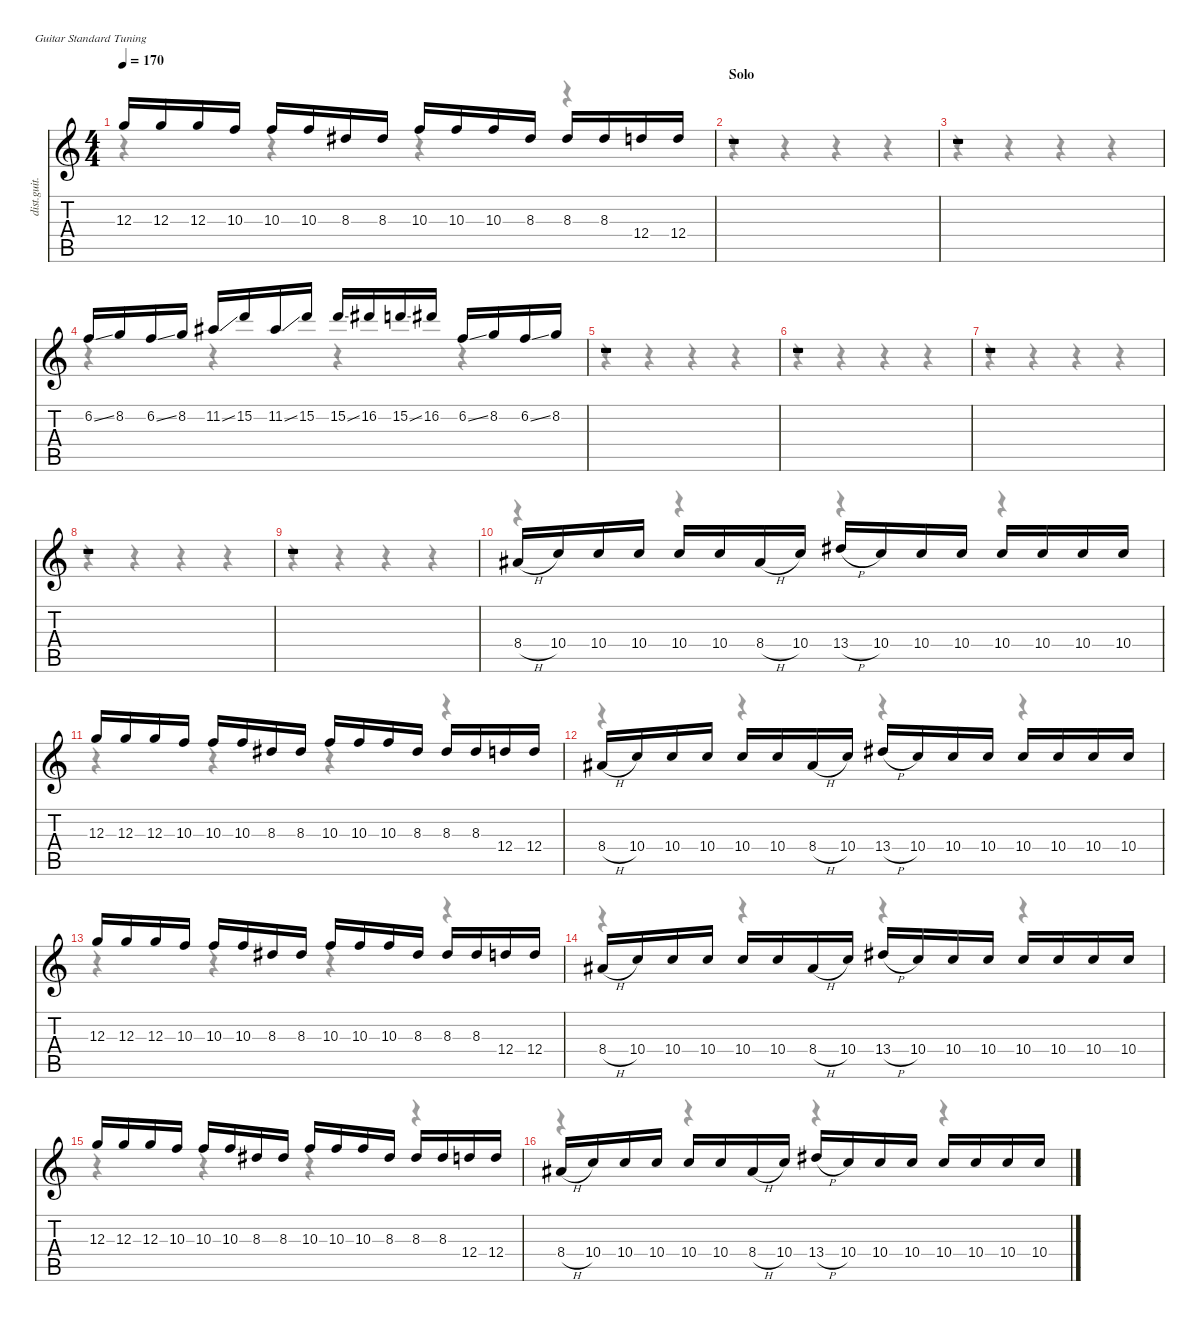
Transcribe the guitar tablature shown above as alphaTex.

\hideDynamics
\bracketExtendMode nobrackets
\otherSystemsTrackNameOrientation horizontal
\track ("Lead 2" "dist.guit.") {instrument distortionguitar}
\staff {score tabs}
\tuning (E4 B3 G3 D3 A2 E2)
\voice
\ts (4 4)
\scale
1.09391
\tempo 170
\accidentals auto
\clef g2
\ottava regular
\simile none
\ks c
12.3.16{dy f} 12.3.16 12.3.16 10.3.16 10.3.16 10.3.16 8.3{acc #}.16 8.3{acc #}.16 10.3.16 10.3.16 10.3.16 8.3{acc #}.16 8.3{acc #}.16 8.3{acc #}.16 12.4.16 12.4.16 |
\section ("" "Solo")
\scale
0.978277 r.1 |
\scale
0.978277 r.1 |
\scale
0.978277 6.2{ss}.16 8.2.16 6.2{ss}.16 8.2.16 11.2{ss acc #}.16 15.2.16 11.2{ss acc #}.16 15.2.16 15.2{ss}.16 16.2{acc #}.16 15.2{ss}.16 16.2{acc #}.16 6.2{ss}.16 8.2.16 6.2{ss}.16 8.2.16 |
\scale
0.978277 r.1 |
\scale
0.992988 r.1 |
\scale
1.06188 r.1 |
\scale
0.988084 r.1 |
\scale
0.986122 r.1 |
\section ("" "")
\scale
0.975825 8.4{h acc #}.16 10.4.16 10.4.16 10.4.16 10.4.16 10.4.16 8.4{h acc #}.16 10.4.16 13.4{h acc #}.16 10.4.16 10.4.16 10.4.16 10.4.16 10.4.16 10.4.16 10.4.16 |
\scale
0.988084 12.3.16 12.3.16 12.3.16 10.3.16 10.3.16 10.3.16 8.3{acc #}.16 8.3{acc #}.16 10.3.16 10.3.16 10.3.16 8.3{acc #}.16 8.3{acc #}.16 8.3{acc #}.16 12.4.16 12.4.16 |
\scale
1.0664 8.4{h acc #}.16 10.4.16 10.4.16 10.4.16 10.4.16 10.4.16 8.4{h acc #}.16 10.4.16 13.4{h acc #}.16 10.4.16 10.4.16 10.4.16 10.4.16 10.4.16 10.4.16 10.4.16 |
\scale
0.980336 12.3.16 12.3.16 12.3.16 10.3.16 10.3.16 10.3.16 8.3{acc #}.16 8.3{acc #}.16 10.3.16 10.3.16 10.3.16 8.3{acc #}.16 8.3{acc #}.16 8.3{acc #}.16 12.4.16 12.4.16 |
\scale
0.980336 8.4{h acc #}.16 10.4.16 10.4.16 10.4.16 10.4.16 10.4.16 8.4{h acc #}.16 10.4.16 13.4{h acc #}.16 10.4.16 10.4.16 10.4.16 10.4.16 10.4.16 10.4.16 10.4.16 |
\scale
0.992595 12.3.16 12.3.16 12.3.16 10.3.16 10.3.16 10.3.16 8.3{acc #}.16 8.3{acc #}.16 10.3.16 10.3.16 10.3.16 8.3{acc #}.16 8.3{acc #}.16 8.3{acc #}.16 12.4.16 12.4.16 |
\scale
0.980336 8.4{h acc #}.16 10.4.16 10.4.16 10.4.16 10.4.16 10.4.16 8.4{h acc #}.16 10.4.16 13.4{h acc #}.16 10.4.16 10.4.16 10.4.16 10.4.16 10.4.16 10.4.16 10.4.16
\voice
\clef g2
\ottava regular
\simile none
\ks c
r.4{dy mf} r.4 r.4 r.4 |
r.4 r.4 r.4 r.4 |
r.4 r.4 r.4 r.4 |
r.4 r.4 r.4 r.4 |
r.4 r.4 r.4 r.4 |
r.4 r.4 r.4 r.4 |
r.4 r.4 r.4 r.4 |
r.4 r.4 r.4 r.4 |
r.4 r.4 r.4 r.4 |
r.4 r.4 r.4 r.4 |
r.4 r.4 r.4 r.4 |
r.4 r.4 r.4 r.4 |
r.4 r.4 r.4 r.4 |
r.4 r.4 r.4 r.4 |
r.4 r.4 r.4 r.4 |
r.4 r.4 r.4 r.4
